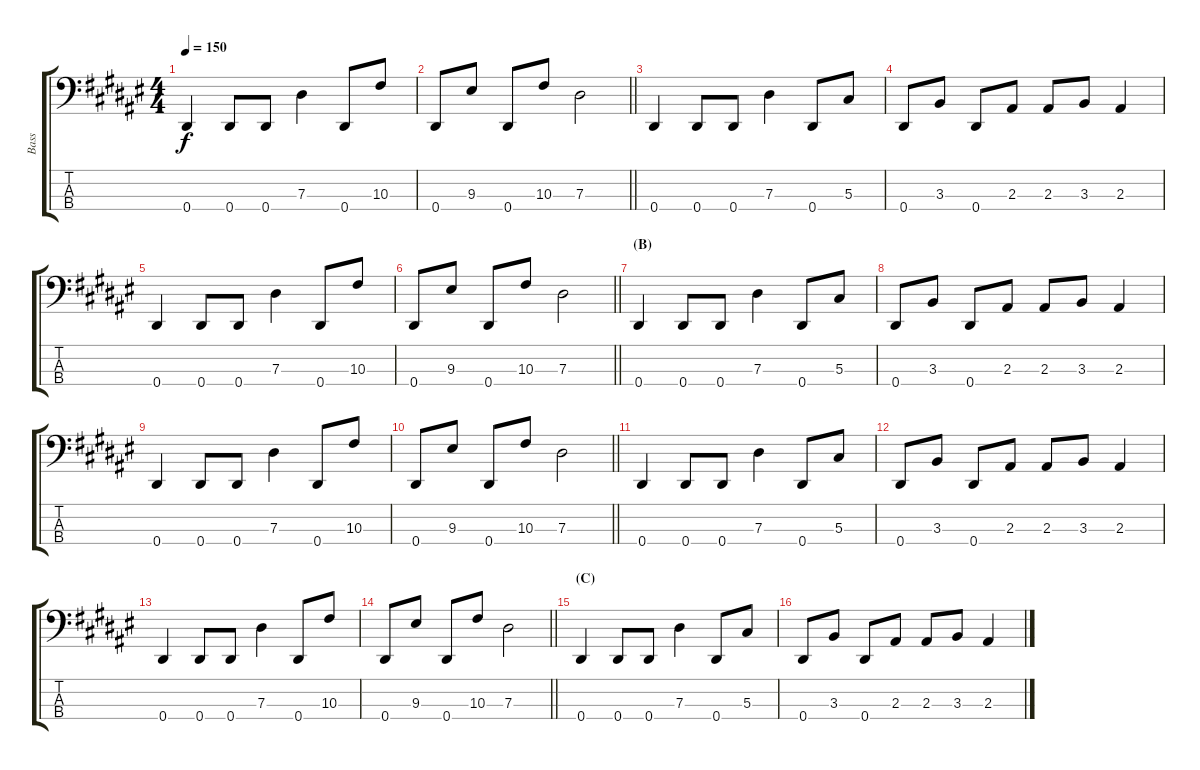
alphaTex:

\track ("Bass" "Bass") {instrument electricbasspick}
\staff {score tabs}
\tuning (Gb2 Db2 Ab1 Eb1) {hide}
\ts (4 4)
\tempo 150
\clef f4
\ks f#
0.4.4{dy f} 0.4.8 0.4.8 7.3.4 0.4.8 10.3.8 |
\barLineRight lightlight
0.4.8 9.3.8 0.4.8 10.3.8 7.3.2 |
0.4.4 0.4.8 0.4.8 7.3.4 0.4.8 5.3.8 |
0.4.8 3.3.8 0.4.8 2.3.8 2.3.8 3.3.8 2.3.4 |
0.4.4 0.4.8 0.4.8 7.3.4 0.4.8 10.3.8 |
\barLineRight lightlight
0.4.8 9.3.8 0.4.8 10.3.8 7.3.2 |
\section ("" "(B)")
0.4.4 0.4.8 0.4.8 7.3.4 0.4.8 5.3.8 |
0.4.8 3.3.8 0.4.8 2.3.8 2.3.8 3.3.8 2.3.4 |
0.4.4 0.4.8 0.4.8 7.3.4 0.4.8 10.3.8 |
\barLineRight lightlight
0.4.8 9.3.8 0.4.8 10.3.8 7.3.2 |
0.4.4 0.4.8 0.4.8 7.3.4 0.4.8 5.3.8 |
0.4.8 3.3.8 0.4.8 2.3.8 2.3.8 3.3.8 2.3.4 |
0.4.4 0.4.8 0.4.8 7.3.4 0.4.8 10.3.8 |
\barLineRight lightlight
0.4.8 9.3.8 0.4.8 10.3.8 7.3.2 |
\section ("" "(C)")
0.4.4 0.4.8 0.4.8 7.3.4 0.4.8 5.3.8 |
0.4.8 3.3.8 0.4.8 2.3.8 2.3.8 3.3.8 2.3.4
